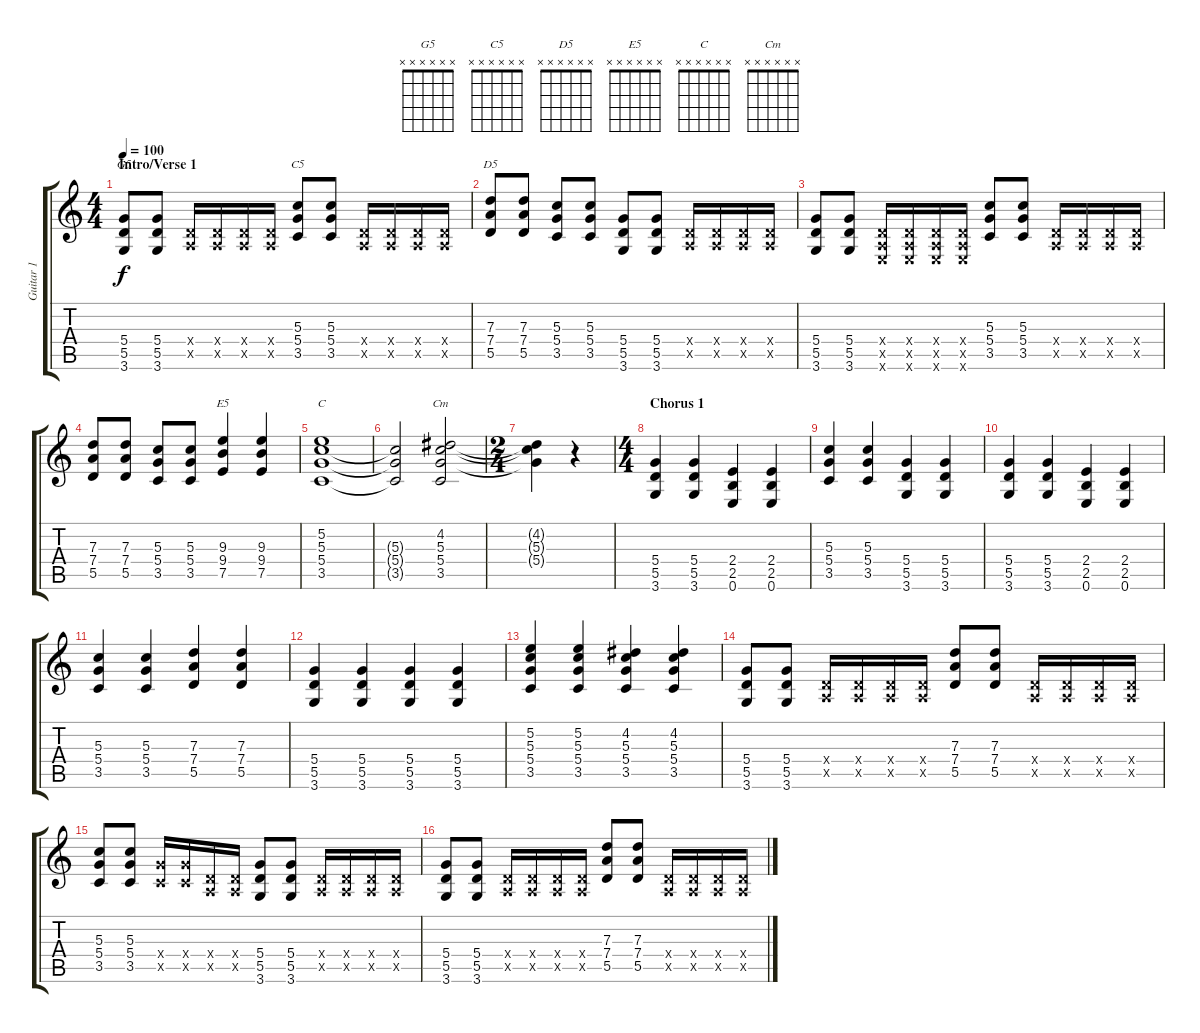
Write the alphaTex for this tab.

\track ("Guitar 1" "Guitar 1") {instrument acousticguitarsteel}
\staff {score tabs}
\tuning (E4 B3 G3 D3 A2 E2) {hide}
\chord ("G5" x x x x x x)
\chord ("C5" x x x x x x)
\chord ("D5" x x x x x x)
\chord ("E5" x x x x x x)
\chord ("C" x x x x x x)
\chord ("Cm" x x x x x x)
\ts (4 4)
\section ("" "Intro/Verse 1")
\tempo 100
\clef g2
\ks c
(5.4 5.5 3.6).8{ch "G5" dy f instrument acousticguitarsteel} (5.4 5.5 3.6).8 (0.4{x} 0.5{x}).16 (0.4{x} 0.5{x}).16 (0.4{x} 0.5{x}).16 (0.4{x} 0.5{x}).16 (5.3 5.4 3.5).8{ch "C5"} (5.3 5.4 3.5).8 (0.4{x} 0.5{x}).16 (0.4{x} 0.5{x}).16 (0.4{x} 0.5{x}).16 (0.4{x} 0.5{x}).16 |
(7.3 7.4 5.5).8{ch "D5"} (7.3 7.4 5.5).8 (5.3 5.4 3.5).8 (5.3 5.4 3.5).8 (5.4 5.5 3.6).8 (5.4 5.5 3.6).8 (0.4{x} 0.5{x}).16 (0.4{x} 0.5{x}).16 (0.4{x} 0.5{x}).16 (0.4{x} 0.5{x}).16 |
(5.4 5.5 3.6).8 (5.4 5.5 3.6).8 (0.4{x} 0.5{x} 0.6{x}).16 (0.4{x} 0.5{x} 0.6{x}).16 (0.4{x} 0.5{x} 0.6{x}).16 (0.4{x} 0.5{x} 0.6{x}).16 (5.3 5.4 3.5).8 (5.3 5.4 3.5).8 (0.4{x} 0.5{x}).16 (0.4{x} 0.5{x}).16 (0.4{x} 0.5{x}).16 (0.4{x} 0.5{x}).16 |
(7.3 7.4 5.5).8 (7.3 7.4 5.5).8 (5.3 5.4 3.5).8 (5.3 5.4 3.5).8 (9.3 9.4 7.5).4{ch "E5"} (9.3 9.4 7.5).4 |
(5.2 5.3 5.4 3.5).1{ch "C"} |
(5.3{t} 5.4{t} 3.5{t}).2 (4.2 5.3 5.4 3.5).2{ch "Cm"} |
\ts (2 4)
(4.2{t} 5.3{t} 5.4{t}).4 r.4 |
\ts (4 4)
\section ("" "Chorus 1")
(5.4 5.5 3.6).4 (5.4 5.5 3.6).4 (2.4 2.5 0.6).4 (2.4 2.5 0.6).4 |
(5.3 5.4 3.5).4 (5.3 5.4 3.5).4 (5.4 5.5 3.6).4 (5.4 5.5 3.6).4 |
(5.4 5.5 3.6).4 (5.4 5.5 3.6).4 (2.4 2.5 0.6).4 (2.4 2.5 0.6).4 |
(5.3 5.4 3.5).4 (5.3 5.4 3.5).4 (7.3 7.4 5.5).4 (7.3 7.4 5.5).4 |
(5.4 5.5 3.6).4 (5.4 5.5 3.6).4 (5.4 5.5 3.6).4 (5.4 5.5 3.6).4 |
(5.2 5.3 5.4 3.5).4 (5.2 5.3 5.4 3.5).4 (4.2 5.3 5.4 3.5).4 (4.2 5.3 5.4 3.5).4 |
(5.4 5.5 3.6).8 (5.4 5.5 3.6).8 (0.4{x} 0.5{x}).16 (0.4{x} 0.5{x}).16 (0.4{x} 0.5{x}).16 (0.4{x} 0.5{x}).16 (7.3 7.4 5.5).8 (7.3 7.4 5.5).8 (0.4{x} 0.5{x}).16 (0.4{x} 0.5{x}).16 (0.4{x} 0.5{x}).16 (0.4{x} 0.5{x}).16 |
(5.3 5.4 3.5).8 (5.3 5.4 3.5).8 (5.4{x} 3.5{x}).16 (5.4{x} 3.5{x}).16 (0.4{x} 0.5{x}).16 (0.4{x} 0.5{x}).16 (5.4 5.5 3.6).8 (5.4 5.5 3.6).8 (0.4{x} 0.5{x}).16 (0.4{x} 0.5{x}).16 (0.4{x} 0.5{x}).16 (0.4{x} 0.5{x}).16 |
(5.4 5.5 3.6).8 (5.4 5.5 3.6).8 (0.4{x} 0.5{x}).16 (0.4{x} 0.5{x}).16 (0.4{x} 0.5{x}).16 (0.4{x} 0.5{x}).16 (7.3 7.4 5.5).8 (7.3 7.4 5.5).8 (0.4{x} 0.5{x}).16 (0.4{x} 0.5{x}).16 (0.4{x} 0.5{x}).16 (0.4{x} 0.5{x}).16
